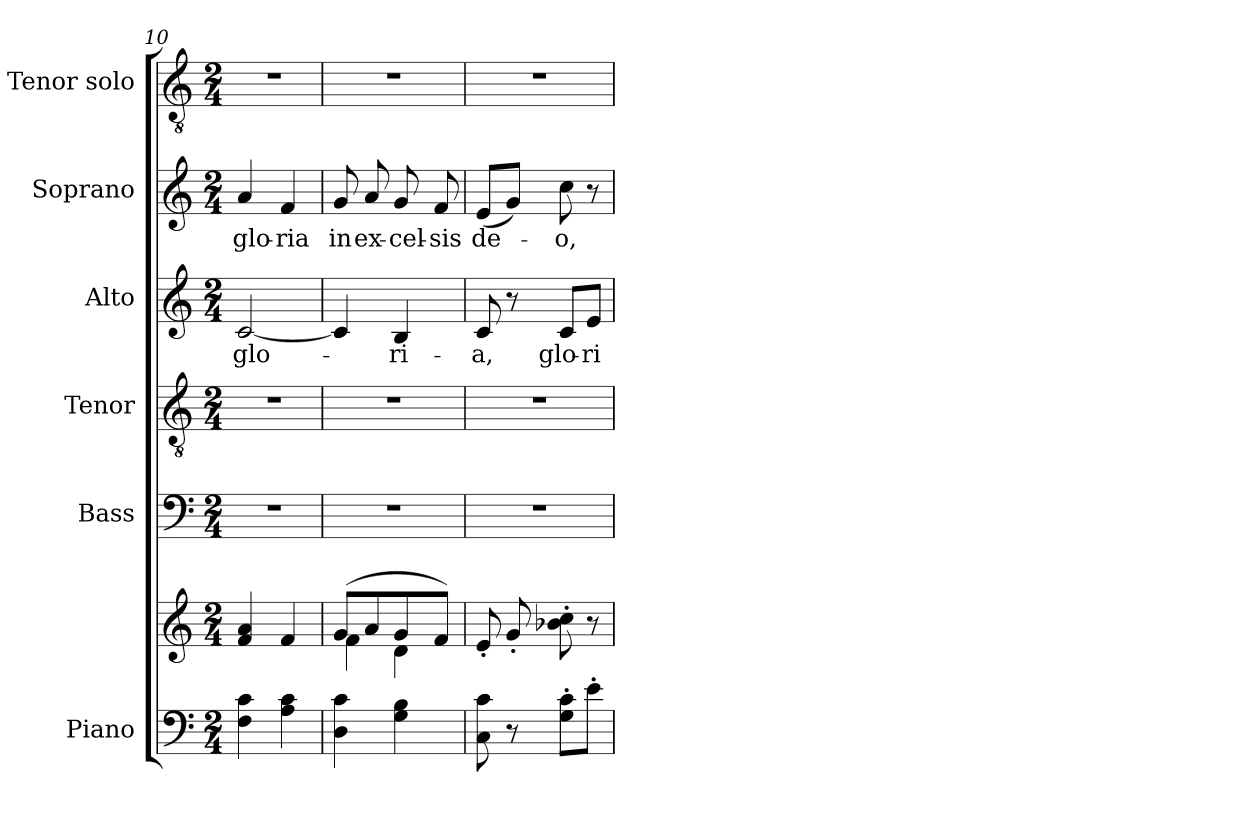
**kern	**kern	**kern	**kern	**kern	**text	**kern	**text	**kern
*part6	*part6	*part5	*part4	*part3	*part3	*part2	*part2	*part1
*staff7	*staff6	*staff5	*staff4	*staff3	*staff3	*staff2	*staff2	*staff1
*I"Piano	*	*I"Bass	*I"Tenor	*I"Alto	*	*I"Soprano	*	*I"Tenor solo
*I'Pno.	*	*I'B.	*I'T.	*I'A.	*	*I'S.	*	*I'T.s
*clefF4	*clefG2	*clefF4	*clefGv2	*clefG2	*	*clefG2	*	*clefGv2
*k[]	*k[]	*k[]	*k[]	*k[]	*	*k[]	*	*k[]
*M2/4	*M2/4	*M2/4	*M2/4	*M2/4	*	*M2/4	*	*M2/4
=10	=10	=10	=10	=10	=10	=10	=10	=10
!	!	!	!	!	!LO:LY:b	!	!LO:LY:b	!
4F\ 4c\	4f/ 4a/	2r	2r	[2c/	glo-	4a/	glo-	2r
!	!	!	!	!	!	!	!LO:LY:b	!
4A\ 4c\	4f/	.	.	.	.	4f/	-ria	.
=11	=11	=11	=11	=11	=11	=11	=11	=11
*	*^	*	*	*	*	*	*	*
!	!	!	!	!	!	!	!	!LO:LY:b	!
4D\ 4c\	(>8g/L	4f\	2r	2r	4c/]	.	8g/	in	2r
!	!	!	!	!	!	!	!	!LO:LY:b	!
.	8a/	.	.	.	.	.	8a/	ex-	.
!	!	!	!	!	!	!LO:LY:b	!	!LO:LY:b	!
4G\ 4B\	8g/	4d\	.	.	4B/	-ri-	8g/	-cel-	.
!	!	!	!	!	!	!	!	!LO:LY:b	!
.	8f/J)	.	.	.	.	.	8f/	-sis	.
*	*v	*v	*	*	*	*	*	*	*
=12	=12	=12	=12	=12	=12	=12	=12	=12
!	!	!	!	!	!LO:LY:b	!	!LO:LY:b	!
8C\ 8c\	8e'/	2r	2r	8c/	-a,	(<8e/L	de-	2r
8r	8g'/	.	.	8r	.	8g/J)	.	.
!	!	!	!	!	!LO:LY:b	!	!LO:LY:b	!
8G\' 8c\'L	8b-X\' 8cc\'	.	.	8c/L	glo-	8cc\	-o,	.
!	!	!	!	!	!LO:LY:b	!	!	!
8e'\J	8r	.	.	8e/J	-ri-	8r	.	.
=	=	=	=	=	=	=	=	=
*-	*-	*-	*-	*-	*-	*-	*-	*-
